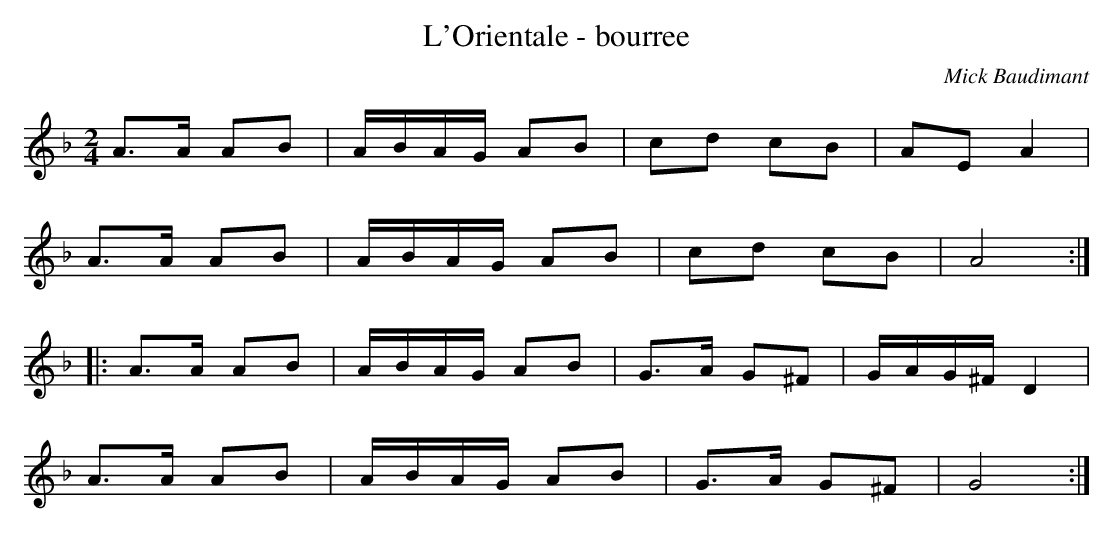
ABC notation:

X:1
T:L'Orientale - bourree
C:Mick Baudimant
M:2/4
L:1/8
K:Dm
A3/2A/2 AB|A/2B/2A/2G/2 AB|cd cB|AE A2|
A3/2A/2 AB|A/2B/2A/2G/2 AB|cd cB|A4:|
|:A3/2A/2 AB|A/2B/2A/2G/2 AB|G3/2A/2 G^F|G/2A/2G/2^F/2 D2|
A3/2A/2 AB|A/2B/2A/2G/2 AB|G3/2A/2 G^F|G4:|
